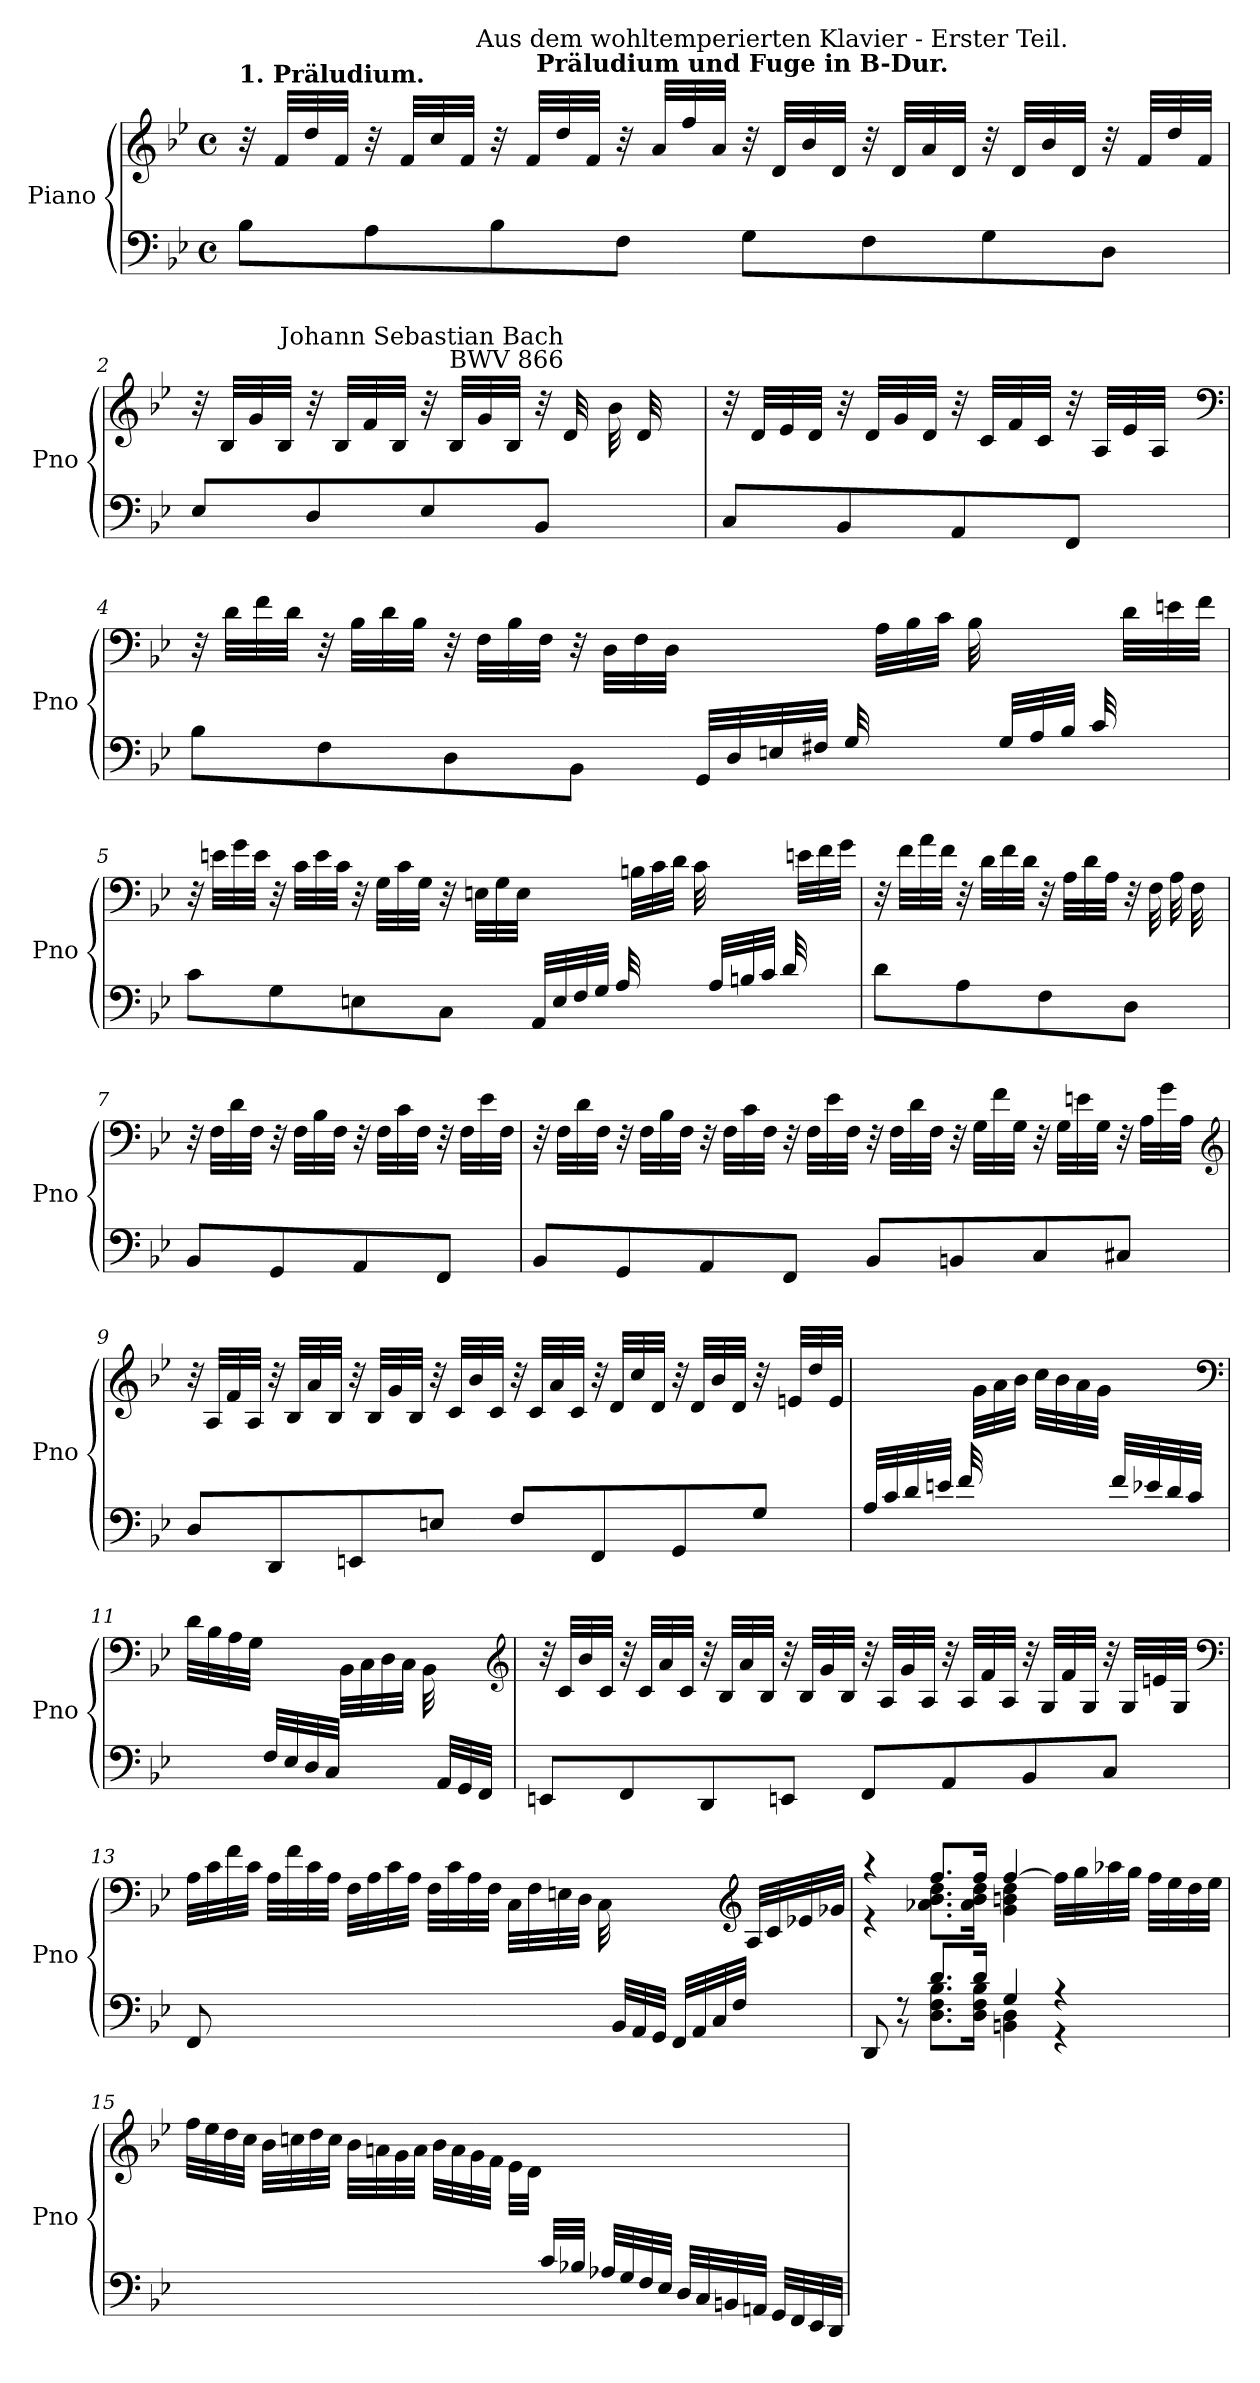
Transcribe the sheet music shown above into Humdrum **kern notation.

**kern	**kern
*part1	*part1
*staff2	*staff1
*I"Piano	*
*I'Pno	*
*clefF4	*clefG2
*k[b-e-]	*k[b-e-]
*B-:	*B-:
*M4/4	*M4/4
*met(c)	*met(c)
=1	=1
!	!LO:TX:a:B:t=1. Präludium.
8B-L	32r
.	32fLLL
.	32dd
.	32fJJJ
8A	32r
.	32fLLL
.	32cc
.	32fJJJ
8B-	32r
.	32fLLL
.	32dd
.	32fJJJ
8FJ	32r
.	32a/LLL
.	32ff/
.	32a/JJJ
!	!LO:TX:a:B:cj:t=Präludium und Fuge in B-Dur.
8GL	32r
!	!LO:TX:a:cj:t=Aus dem wohltemperierten Klavier - Erster Teil.
.	32dLLL
.	32b-
.	32dJJJ
8F	32r
.	32dLLL
.	32a
.	32dJJJ
8G	32r
.	32dLLL
.	32b-
.	32dJJJ
8DJ	32r
.	32fLLL
.	32dd
.	32fJJJ
=2	=2
8E-L	32r
.	32B-LLL
.	32g
.	32B-JJJ
8D	32r
.	32B-LLL
.	32f
.	32B-JJJ
8E-	32r
.	32B-LLL
.	32g
.	32B-JJJ
8BB-J	32r
!	!LO:TX:a:rj:t=Johann Sebastian Bach\nBWV 866
.	32dLLL
.	32b-
.	32d
.	8qqfJyy
!!LO:LB:g=z
=3	=3
8CL	32r
.	32dLLL
.	32e-
.	32dJJJ
8BB-	32r
.	32dLLL
.	32g
.	32dJJJ
8AA	32r
.	32cLLL
.	32f
.	32cJJJ
8FFJ	32r
.	32ALLL
.	32e-
.	32AJJJ
*	*clefF4
=4	=4
8B-L	32r
.	32dLLL
.	32f
.	32dJJJ
8F	32r
.	32B-LLL
.	32d
.	32B-JJJ
8D	32r
.	32FLLL
.	32B-
.	32FJJJ
8BB-J	32r
.	32DLLL
.	32F
.	32DJJJ
32GG/LLL	32ryy
32D/	32ryy
32En/	32ryy
32F#X/JJJ	32ryy
32G/	32ryy
32ryy	32ALLL
32ryy	32B-
32ryy	32cJJJ
32ryy	32B-
32G/LLL	32ryy
32A/	32ryy
32B-/JJJ	32ryy
32c/	32ryy
32ryy	32dLLL
32ryy	32en
32ryy	32fJJJ
!!LO:LB:g=z
=5	=5
8cL	32r
.	32enLLL
.	32g
.	32eJJJ
8G	32r
.	32cLLL
.	32e
.	32cJJJ
8En	32r
.	32GLLL
.	32c
.	32GJJJ
8CJ	32r
.	32EnLLL
.	32G
.	32EJJJ
32AA/LLL	32ryy
32E/	32ryy
32F/	32ryy
32G/JJJ	32ryy
32A/	32ryy
32ryy	32BnLLL
32ryy	32c
32ryy	32dJJJ
32ryy	32c
32A/LLL	32ryy
32Bn/	32ryy
32c/JJJ	32ryy
32d/	32ryy
32ryy	32enLLL
32ryy	32f
32ryy	32gJJJ
=6	=6
8dL	32r
.	32fLLL
.	32a
.	32fJJJ
8A	32r
.	32dLLL
.	32f
.	32dJJJ
8F	32r
.	32ALLL
.	32d
.	32AJJJ
8DJ	32r
.	32FLLL
.	32A
.	32F
.	8qqBB-Jyy
!!LO:LB:g=z
=7	=7
8BB-L	32r
.	32FLLL
.	32d
.	32FJJJ
8GG	32r
.	32FLLL
.	32B-
.	32FJJJ
8AA	32r
.	32FLLL
.	32c
.	32FJJJ
8FFJ	32r
.	32FLLL
.	32e-
.	32FJJJ
=8	=8
8BB-L	32r
.	32FLLL
.	32d
.	32FJJJ
8GG	32r
.	32FLLL
.	32B-
.	32FJJJ
8AA	32r
.	32FLLL
.	32c
.	32FJJJ
8FFJ	32r
.	32FLLL
.	32e-
.	32FJJJ
8BB-L	32r
.	32FLLL
.	32d
.	32FJJJ
8BBn	32r
.	32GLLL
.	32f
.	32GJJJ
8C	32r
.	32GLLL
.	32en
.	32GJJJ
8C#XJ	32r
.	32ALLL
.	32g
.	32AJJJ
*	*clefG2
!!LO:LB:g=z
=9	=9
8DL	32r
.	32ALLL
.	32f
.	32AJJJ
8DD	32r
.	32B-LLL
.	32a
.	32B-JJJ
8EEn	32r
.	32B-LLL
.	32g
.	32B-JJJ
8EnJ	32r
.	32cLLL
.	32b-
.	32cJJJ
8FL	32r
.	32cLLL
.	32a
.	32cJJJ
8FF	32r
.	32dLLL
.	32cc
.	32dJJJ
8GG	32r
.	32dLLL
.	32b-
.	32dJJJ
8GJ	32r
.	32enLLL
.	32dd
.	32eJJJ
=10	=10
32A/LLL	32ryy
32c/	32ryy
32d/	32ryy
32en/JJJ	32ryy
32f/	32ryy
32ryy	32g\LLL
32ryy	32a\
32ryy	32b-\JJJ
32ryy	32cc\LLL
32ryy	32b-\
32ryy	32a\
32ryy	32g\JJJ
32f/LLL	32ryy
32e-X/	32ryy
32d/	32ryy
32c/JJJ	32ryy
*	*clefF4
!!LO:LB:g=z
=11	=11
32ryy	32dLLL
32ryy	32B-
32ryy	32A
32ryy	32GJJJ
32F/LLL	32ryy
32E-/	32ryy
32D/	32ryy
32C/JJJ	32ryy
32ryy	32BB-\LLL
32ryy	32C\
32ryy	32D\
32ryy	32C\JJJ
32ryy	32BB-\
32AALLL	32ryy
32GG	32ryy
32FFJJJ	32ryy
*	*clefG2
=12	=12
8EEnL	32r
.	32cLLL
.	32b-
.	32cJJJ
8FF	32r
.	32cLLL
.	32a
.	32cJJJ
8DD	32r
.	32B-LLL
.	32a
.	32B-JJJ
8EEnJ	32r
.	32B-LLL
.	32g
.	32B-JJJ
8FFL	32r
.	32ALLL
.	32g
.	32AJJJ
8AA	32r
.	32ALLL
.	32f
.	32AJJJ
8BB-	32r
.	32GLLL
.	32f
.	32GJJJ
8CJ	32r
.	32GLLL
.	32en
.	32GJJJ
*	*clefF4
!!LO:LB:g=z
=13	=13
*^	*^
8FF/	8ryy	2ryy	32A\LLL
.	.	.	32c\
.	.	.	32f\
.	.	.	32c\JJJ
8ryy	8ryy	.	32A\LLL
.	.	.	32f\
.	.	.	32c\
.	.	.	32A\JJJ
4ryy	4ryy	.	32F\LLL
.	.	.	32A\
.	.	.	32c\
.	.	.	32A\JJJ
.	.	.	32F\LLL
.	.	.	32c\
.	.	.	32A\
.	.	.	32F\JJJ
8ryy	2ryy	4ryy	32CLLL
.	.	.	32F
.	.	.	32En
.	.	.	32DJJJ
32ryy	.	.	32C\
32BB-/LLL	.	.	32ryy
32AA/	.	.	16ryy
32GG/JJJ	.	.	.
32FF/LLL	.	8ryy	8ryy
32AA/	.	.	.
32C/	.	.	.
32F/JJJ	.	.	.
*	*	*clefG2	*
8ryy	.	8ryy	32ALLL
.	.	.	32c
.	.	.	32e-X
.	.	.	32g-XJJJ
=14	=14	=14	=14
8DD/	8ryy	4r	4r
8r	8r	.	.
8.d/L	8.D\ 8.F\ 8.B-\L	8.ff/L	8.a-X\ 8.b-\ 8.dd\L
16d/J	16D\ 16F\ 16B-\J	16ff/J	16a-\ 16b-\ 16dd\J
4G/	4BBn\ 4D\	[4ff/	4g\ 4bn\ 4dd\
4r	4r	32ff\LLL]	4ryy
.	.	32gg\	.
.	.	32aa-X\	.
.	.	32gg\JJJ	.
.	.	32ff\LLL	.
.	.	32ee-\	.
.	.	32dd\	.
.	.	32ee-\JJJ	.
!!LO:LB:g=z	!!
=15	=15	=15	=15
2ryy	1ryy	1ryy	32ffLLL
.	.	.	32ee-
.	.	.	32dd
.	.	.	32ccJJJ
.	.	.	32b-\LLL
.	.	.	32ccn\
.	.	.	32dd\
.	.	.	32cc\JJJ
.	.	.	32b-\LLL
.	.	.	32an\
.	.	.	32g\
.	.	.	32a\JJJ
.	.	.	32b-LLL
.	.	.	32a
.	.	.	32g
.	.	.	32fJJJ
16ryy	.	.	32e-\LLL
.	.	.	32d\JJJ
32c/LLL	.	.	16ryy
32B-X/JJJ	.	.	.
32A-X/LLL	.	.	4ryy
32G/	.	.	.
32F/	.	.	.
32E-/JJJ	.	.	.
32DLLL	.	.	.
32C	.	.	.
32BBn	.	.	.
32AAnJJJ	.	.	.
32GGLLL	.	.	8ryy
32FF	.	.	.
32EE-	.	.	.
32DDJJJ	.	.	.
*v	*v	*	*
*	*v	*v
=	=
*-	*-
